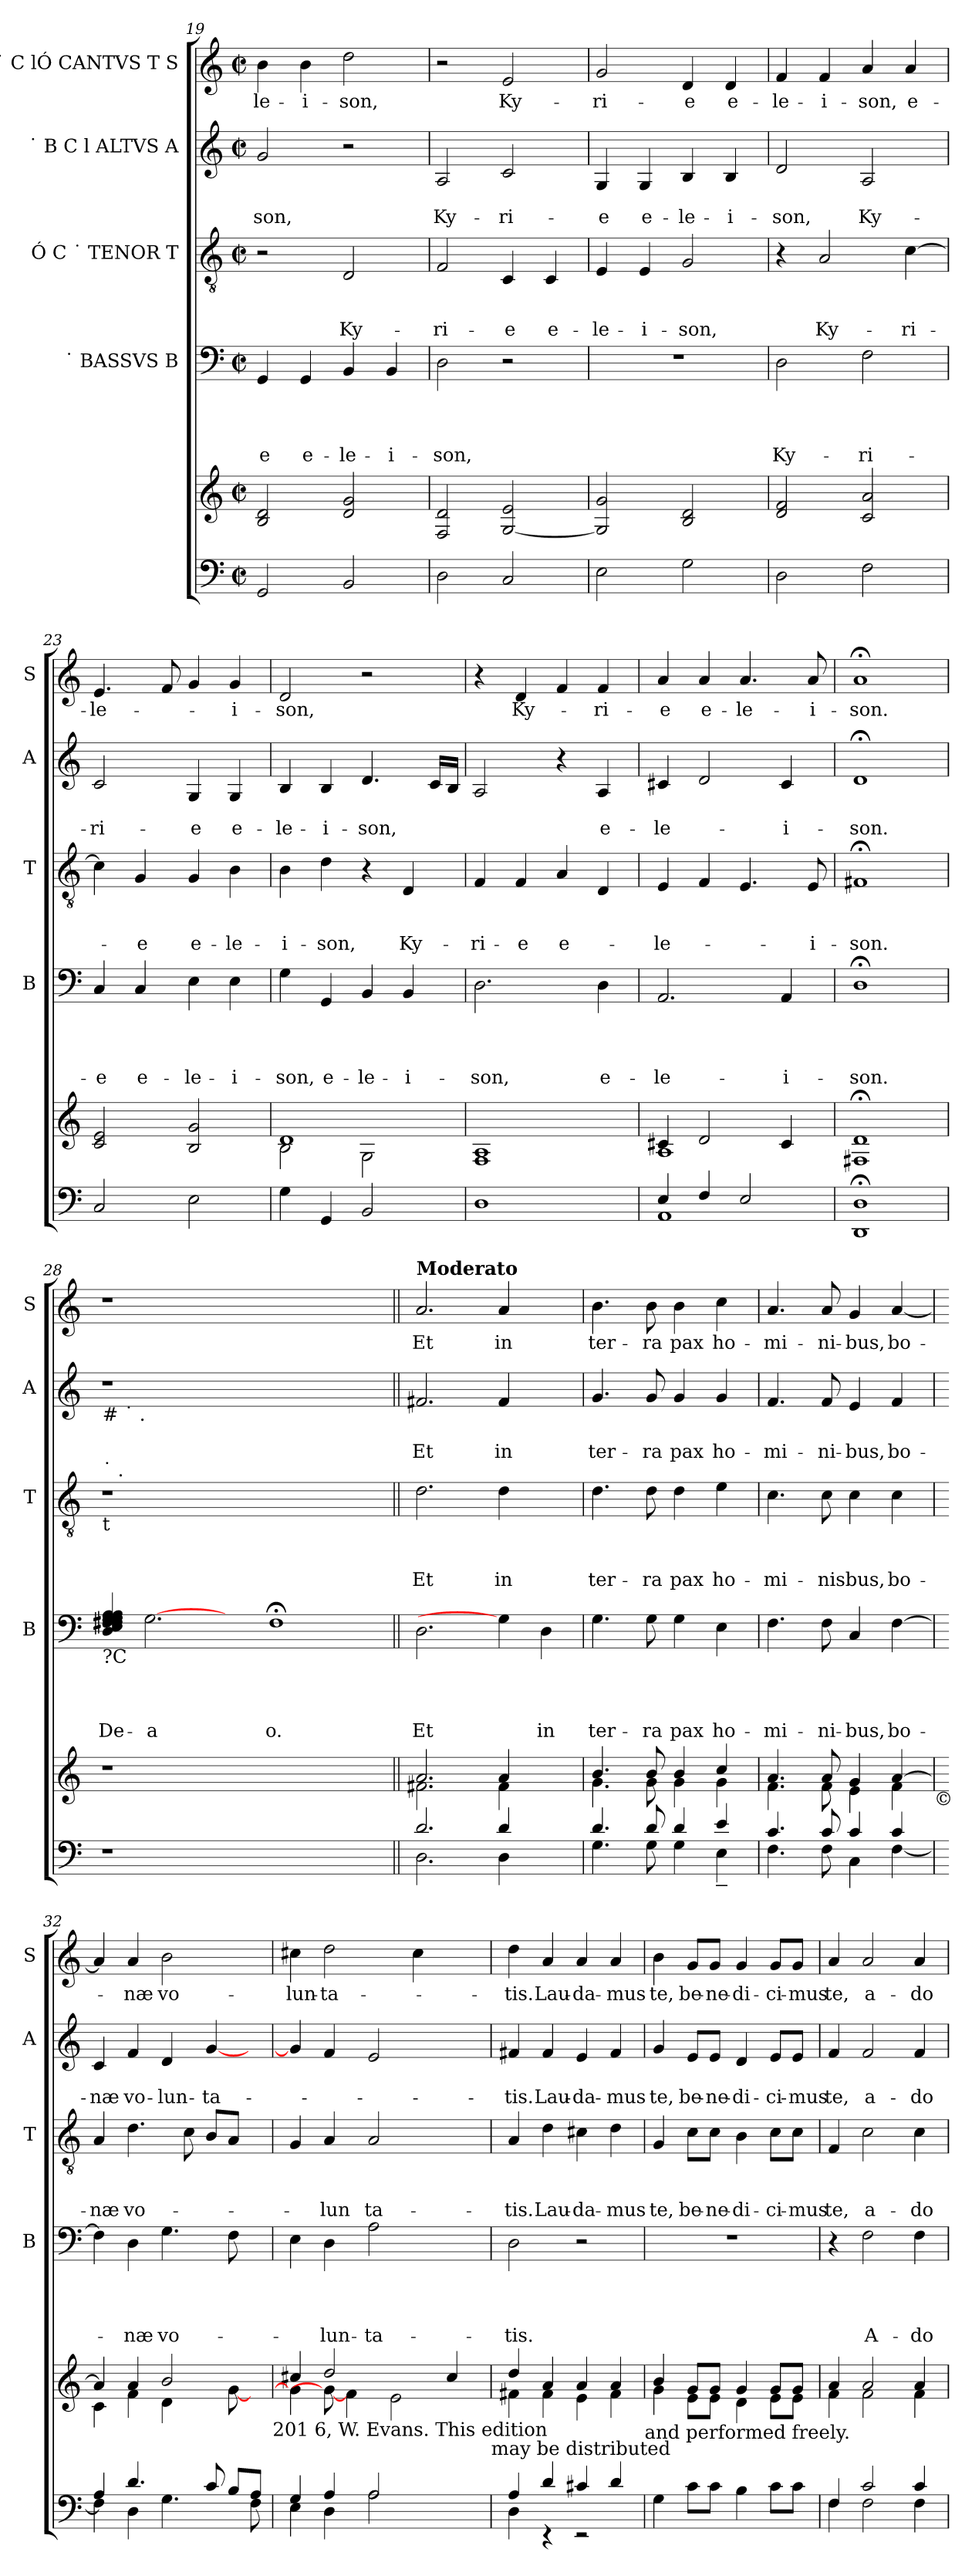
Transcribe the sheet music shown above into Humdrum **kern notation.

**kern	**kern	**kern	**text	**text	**text	**text	**kern	**text	**text	**text	**kern	**text	**text	**kern	**text
*part6	*part5	*part4	*part4	*part4	*part4	*part4	*part3	*part3	*part3	*part3	*part2	*part2	*part2	*part1	*part1
*staff6	*staff5	*staff4	*staff4	*staff4	*staff4	*staff4	*staff3	*staff3	*staff3	*staff3	*staff2	*staff2	*staff2	*staff1	*staff1
*	*	*I"˙ BASSVS B	*	*	*	*	*I"Ó C ˙ TENOR T	*	*	*	*I"˙ B C l ALTVS A	*	*	*I"˙ C lÓ CANTVS T S	*
*	*	*I'B	*	*	*	*	*I'T	*	*	*	*I'A	*	*	*I'S	*
!!LO:PB:g=z
*clefF4	*clefG2	*clefF4	*	*	*	*	*clefGv2	*	*	*	*clefG2	*	*	*clefG2	*
*k[]	*k[]	*k[]	*	*	*	*	*k[]	*	*	*	*k[]	*	*	*k[]	*
*C:	*C:	*C:	*	*	*	*	*C:	*	*	*	*C:	*	*	*C:	*
*M2/2	*M2/2	*M2/2	*	*	*	*	*M2/2	*	*	*	*M2/2	*	*	*M2/2	*
*met(c|)	*met(c|)	*met(c|)	*	*	*	*	*met(c|)	*	*	*	*met(c|)	*	*	*met(c|)	*
=19	=19	=19	=19	=19	=19	=19	=19	=19	=19	=19	=19	=19	=19	=19	=19
!	!	!	!	!	!	!LO:LY:b	!	!	!	!	!	!	!LO:LY:b	!	!LO:LY:b
2GG/	2B/ 2d/	4GG/	.	.	.	-e	2r	.	.	.	2g/	.	-son,	4b\	-le-
!	!	!	!	!	!	!LO:LY:b	!	!	!	!	!	!	!	!	!LO:LY:b
.	.	4GG/	.	.	.	e-	.	.	.	.	.	.	.	4b\	-i-
!	!	!	!	!	!	!LO:LY:b	!	!	!	!LO:LY:b	!	!	!	!	!LO:LY:b
2BB/	2d/ 2g/	4BB/	.	.	.	-le-	2D/	.	.	Ky-	2r	.	.	2dd\	-son,
!	!	!	!	!	!	!LO:LY:b	!	!	!	!	!	!	!	!	!
.	.	4BB/	.	.	.	-i-	.	.	.	.	.	.	.	.	.
=20	=20	=20	=20	=20	=20	=20	=20	=20	=20	=20	=20	=20	=20	=20	=20
!	!	!	!	!	!	!LO:LY:b	!	!	!	!LO:LY:b	!	!	!LO:LY:b	!	!
2D\	2F/ 2d/	2D\	.	.	.	-son,	2F/	.	.	-ri-	2A/	.	Ky-	2r	.
!	!	!	!	!	!	!	!	!	!	!LO:LY:b	!	!	!LO:LY:b	!	!LO:LY:b
2C/	[<2G/ 2e/	2r	.	.	.	.	4C/	.	.	-e	2c/	.	-ri-	2e/	Ky-
!	!	!	!	!	!	!	!	!	!	!LO:LY:b	!	!	!	!	!
.	.	.	.	.	.	.	4C/	.	.	e-	.	.	.	.	.
=21	=21	=21	=21	=21	=21	=21	=21	=21	=21	=21	=21	=21	=21	=21	=21
!	!	!	!	!	!	!	!	!	!	!LO:LY:b	!	!	!LO:LY:b	!	!LO:LY:b
2E\	2G/] 2g/	1r	.	.	.	.	4E/	.	.	-le-	4G/	.	-e	2g/	-ri-
!	!	!	!	!	!	!	!	!	!	!LO:LY:b	!	!	!LO:LY:b	!	!
.	.	.	.	.	.	.	4E/	.	.	-i-	4G/	.	e-	.	.
!	!	!	!	!	!	!	!	!	!	!LO:LY:b	!	!	!LO:LY:b	!	!LO:LY:b
2G\	2B/ 2d/	.	.	.	.	.	2G/	.	.	-son,	4B/	.	-le-	4d/	-e
!	!	!	!	!	!	!	!	!	!	!	!	!	!LO:LY:b	!	!LO:LY:b
.	.	.	.	.	.	.	.	.	.	.	4B/	.	-i-	4d/	e-
=22	=22	=22	=22	=22	=22	=22	=22	=22	=22	=22	=22	=22	=22	=22	=22
!	!	!	!	!	!	!LO:LY:b	!	!	!	!	!	!	!LO:LY:b	!	!LO:LY:b
2D\	2d/ 2f/	2D\	.	.	.	Ky-	4r	.	.	.	2d/	.	-son,	4f/	-le-
!	!	!	!	!	!	!	!	!	!	!LO:LY:b	!	!	!	!	!LO:LY:b
.	.	.	.	.	.	.	2A/	.	.	Ky-	.	.	.	4f/	-i-
!	!	!	!	!	!	!LO:LY:b	!	!	!	!	!	!	!LO:LY:b	!	!LO:LY:b
2F\	2c/ 2a/	2F\	.	.	.	-ri-	.	.	.	.	2A/	.	Ky-	4a/	-son,
!	!	!	!	!	!	!	!	!	!	!LO:LY:b	!	!	!	!	!LO:LY:b
.	.	.	.	.	.	.	[<4c\	.	.	-ri-	.	.	.	4a/	e-
!!LO:LB:g=z
=23	=23	=23	=23	=23	=23	=23	=23	=23	=23	=23	=23	=23	=23	=23	=23
!	!	!	!	!	!	!LO:LY:b	!	!	!	!	!	!	!LO:LY:b	!	!LO:LY:b
2C/	2c/ 2e/	4C/	.	.	.	-e	4c\]	.	.	.	2c/	.	-ri-	4.e/	-le-
!	!	!	!	!	!	!LO:LY:b	!	!	!	!LO:LY:b	!	!	!	!	!
.	.	4C/	.	.	.	e-	4G/	.	.	-e	.	.	.	.	.
.	.	.	.	.	.	.	.	.	.	.	.	.	.	8f/	.
!	!	!	!	!	!	!LO:LY:b	!	!	!	!LO:LY:b	!	!	!LO:LY:b	!	!
2E\	2B/ 2g/	4E\	.	.	.	-le-	4G/	.	.	e-	4G/	.	-e	4g/	.
!	!	!	!	!	!	!LO:LY:b	!	!	!	!LO:LY:b	!	!	!LO:LY:b	!	!LO:LY:b
.	.	4E\	.	.	.	-i-	4B\	.	.	-le-	4G/	.	e-	4g/	-i-
=24	=24	=24	=24	=24	=24	=24	=24	=24	=24	=24	=24	=24	=24	=24	=24
*	*^	*	*	*	*	*	*	*	*	*	*	*	*	*	*
!	!	!	!	!	!	!	!LO:LY:b	!	!	!	!LO:LY:b	!	!	!LO:LY:b	!	!LO:LY:b
4G\	1d	2B\	4G\	.	.	.	-son,	4B\	.	.	-i-	4B/	.	-le-	2d/	-son,
!	!	!	!	!	!	!	!LO:LY:b	!	!	!	!LO:LY:b	!	!	!LO:LY:b	!	!
4GG/	.	.	4GG/	.	.	.	e-	4d\	.	.	-son,	4B/	.	-i-	.	.
!	!	!	!	!	!	!	!LO:LY:b	!	!	!	!	!	!	!LO:LY:b	!	!
2BB/	.	2G\	4BB/	.	.	.	-le-	4r	.	.	.	4.d/	.	-son,	2r	.
!	!	!	!	!	!	!	!LO:LY:b	!	!	!	!LO:LY:b	!	!	!	!	!
.	.	.	4BB/	.	.	.	-i-	4D/	.	.	Ky-	.	.	.	.	.
.	.	.	.	.	.	.	.	.	.	.	.	16c/LL	.	.	.	.
.	.	.	.	.	.	.	.	.	.	.	.	16B/JJ	.	.	.	.
*	*v	*v	*	*	*	*	*	*	*	*	*	*	*	*	*	*
=25	=25	=25	=25	=25	=25	=25	=25	=25	=25	=25	=25	=25	=25	=25	=25
!	!	!	!	!	!	!LO:LY:b	!	!	!	!LO:LY:b	!	!	!	!	!
1D	1F 1A	2.D\	.	.	.	-son,	4F/	.	.	-ri-	2A/	.	.	4r	.
!	!	!	!	!	!	!	!	!	!	!LO:LY:b	!	!	!	!	!LO:LY:b
.	.	.	.	.	.	.	4F/	.	.	-e	.	.	.	4d/	Ky-
!	!	!	!	!	!	!	!	!	!	!LO:LY:b	!	!	!	!	!
.	.	.	.	.	.	.	4A/	.	.	e-	4r	.	.	4f/	.
!	!	!	!	!	!	!LO:LY:b	!	!	!	!	!	!	!LO:LY:b	!	!LO:LY:b
.	.	4D\	.	.	.	e-	4D/	.	.	.	4A/	.	e-	4f/	-ri-
=26	=26	=26	=26	=26	=26	=26	=26	=26	=26	=26	=26	=26	=26	=26	=26
*^	*^	*	*	*	*	*	*	*	*	*	*	*	*	*	*
!	!	!	!	!	!	!	!	!LO:LY:b	!	!	!	!LO:LY:b	!	!	!LO:LY:b	!	!LO:LY:b
4E/	1AA	4c#X/	1A	2.AA/	.	.	.	-le-	4E/	.	.	-le-	4c#X/	.	-le-	4a/	-e
!	!	!	!	!	!	!	!	!	!	!	!	!	!	!	!	!	!LO:LY:b
4F/	.	2d/	.	.	.	.	.	.	4F/	.	.	.	2d/	.	.	4a/	e-
!	!	!	!	!	!	!	!	!	!	!	!	!	!	!	!	!	!LO:LY:b
2E/	.	.	.	.	.	.	.	.	4.E/	.	.	.	.	.	.	4.a/	-le-
!	!	!	!	!	!	!	!	!LO:LY:b	!	!	!	!	!	!	!LO:LY:b	!	!
.	.	4c#/	.	4AA/	.	.	.	-i-	.	.	.	.	4c#/	.	-i-	.	.
!	!	!	!	!	!	!	!	!	!	!	!	!LO:LY:b	!	!	!	!	!LO:LY:b
.	.	.	.	.	.	.	.	.	8E/	.	.	-i-	.	.	.	8a/	-i-
*v	*v	*	*	*	*	*	*	*	*	*	*	*	*	*	*	*	*
*	*v	*v	*	*	*	*	*	*	*	*	*	*	*	*	*	*
=27	=27	=27	=27	=27	=27	=27	=27	=27	=27	=27	=27	=27	=27	=27	=27
!	!	!	!	!	!	!LO:LY:b	!	!	!	!LO:LY:b	!	!	!LO:LY:b	!	!LO:LY:b
1DD; 1D;	1F#X; 1d;	1D;<	.	.	.	-son.	1F#X;	.	.	-son.	1d;	.	-son.	1a;	-son.
!!LO:PB:g=z
=28!	=28!	=28!	=28!	=28!	=28!	=28!	=28!	=28!	=28!	=28!	=28!	=28!	=28!	=28!	=28!
!	!	!	!	!	!	!	!	!	!	!	!LO:TX:b:t=# ˙ .	!	!	!	!
!	!	!	!	!	!	!	!LO:TX:b:t=t	!	!	!	!	!	!	!	!
!	!	!	!	!	!	!	!LO:TX:t=˙ .	!	!	!	!	!	!	!	!
!	!	!LO:TX:b:t=?C	!	!	!	!	!	!	!	!	!	!	!	!	!
!	!	!	!	!	!	!LO:LY:b	!	!	!	!	!	!	!	!	!
1r	1r	4D/ 4E/ 4F#X/ 4F#/ 4F#/ 4G/ 4G/ 4G/ 4G/ 4A/ 4A/	.	.	.	De-	1r	.	.	.	1r	.	.	1r	.
!	!	!	!	!	!	!LO:LY:b	!	!	!	!	!	!	!	!	!
.	.	[2.G	.	.	.	-a	.	.	.	.	.	.	.	.	.
1ryy	1ryy	4ryy	.	.	.	.	1ryy	.	.	.	1ryy	.	.	1ryy	.
!	!	!	!	!	!	!LO:LY:b	!	!	!	!	!	!	!	!	!
.	.	1F#;<	.	.	.	o.	.	.	.	.	.	.	.	.	.
4ryy	4ryy	.	.	.	.	.	4ryy	.	.	.	4ryy	.	.	4ryy	.
=29||	=29||	=29||	=29||	=29||	=29||	=29||	=29||	=29||	=29||	=29||	=29||	=29||	=29||	=29||	=29||
*	*	*	*	*	*	*	*	*	*	*	*	*	*	*MM110	*
*^	*^	*	*	*	*	*	*	*	*	*	*	*	*	*	*
!	!	!	!	!	!	!	!	!	!	!	!	!	!	!	!	!LO:TX:a:B:t=Moderato	!
!	!	!	!	!	!	!	!	!LO:LY:b	!	!	!	!LO:LY:b	!	!	!LO:LY:b	!	!LO:LY:b
2.d/	2.D\	2.a/	2.f#X\	2.D\	.	.	.	Et	2.d\	.	.	Et	2.f#X/	.	Et	2.a/	Et
!	!	!	!	!	!	!	!	!	!	!	!	!LO:LY:b	!	!	!LO:LY:b	!	!LO:LY:b
4d/	4D\	4a/	4f#\	4G]	.	.	.	.	4d\	.	.	in	4f#/	.	in	4a/	in
!	!	!	!	!	!	!	!	!LO:LY:b	!	!	!	!	!	!	!	!	!
4ryy	4ryy	4ryy	4ryy	4D\	.	.	.	in	4ryy	.	.	.	4ryy	.	.	4ryy	.
=30	=30	=30	=30	=30	=30	=30	=30	=30	=30	=30	=30	=30	=30	=30	=30	=30	=30
!	!	!	!	!	!	!	!	!LO:LY:b	!	!	!	!LO:LY:b	!	!	!LO:LY:b	!	!LO:LY:b
4.d/	4.G\	4.b/	4.g\	4.G\	.	.	.	ter-	4.d\	.	.	ter-	4.g/	.	ter-	4.b\	ter-
!	!	!	!	!	!	!	!	!LO:LY:b	!	!	!	!LO:LY:b	!	!	!LO:LY:b	!	!LO:LY:b
8d/	8G\	8b/	8g\	8G\	.	.	.	-ra	8d\	.	.	-ra	8g/	.	-ra	8b\	-ra
!	!	!	!	!	!	!	!	!LO:LY:b	!	!	!	!LO:LY:b	!	!	!LO:LY:b	!	!LO:LY:b
4d/	4G\	4b/	4g\	4G\	.	.	.	pax	4d\	.	.	pax	4g/	.	pax	4b\	pax
!	!	!	!	!	!	!	!	!LO:LY:b	!	!	!	!LO:LY:b	!	!	!LO:LY:b	!	!LO:LY:b
4e/	4E~<\	4cc/	4g\	4E\	.	.	.	ho-	4e\	.	.	ho-	4g/	.	ho-	4cc\	ho-
!!LO:LB:g=z
=31	=31	=31	=31	=31	=31	=31	=31	=31	=31	=31	=31	=31	=31	=31	=31	=31	=31
!	!	!	!	!	!	!	!	!LO:LY:b	!	!	!	!LO:LY:b	!	!	!LO:LY:b	!	!LO:LY:b
4.c/	4.F\	4.a/	4.f\	4.F\	.	.	.	-mi-	4.c\	.	.	-mi-	4.f/	.	-mi-	4.a/	-mi-
!	!	!	!	!	!	!	!	!LO:LY:b	!	!	!	!LO:LY:b	!	!	!LO:LY:b	!	!LO:LY:b
8c/	8F\	8a/	8f\	8F\	.	.	.	-ni-	8c\	.	.	-nis	8f/	.	-ni-	8a/	-ni-
!	!	!	!	!	!	!	!	!LO:LY:b	!	!	!	!LO:LY:b	!	!	!LO:LY:b	!	!LO:LY:b
4c/	4C\	4g/	4e\	4C/	.	.	.	-bus,	4c\	.	.	bus,	4e/	.	-bus,	4g/	-bus,
!	!	!	!	!	!	!	!	!LO:LY:b	!	!	!	!LO:LY:b	!	!	!LO:LY:b	!	!LO:LY:b
4c/	[<4F\	[>4a/	4f\	[>4F\	.	.	.	bo-	4c\	.	.	bo-	4f/	.	bo-	[<4a/	bo-
!	!	!	!LO:TX:b:t=©	!	!	!	!	!	!	!	!	!	!	!	!	!	!
=32	=32	=32	=32	=32	=32	=32	=32	=32	=32	=32	=32	=32	=32	=32	=32	=32	=32
!	!	!	!	!	!	!	!	!	!	!	!	!LO:LY:b:rj	!	!	!LO:LY:b	!	!
4A/	4F\]	4a/]	4c\	4F\]	.	.	.	.	4A/	.	.	-næ	4c/	.	-næ	4a/]	.
!	!	!	!	!	!	!	!	!LO:LY:b:rj	!	!	!	!LO:LY:b	!	!	!LO:LY:b	!	!LO:LY:b:rj
4.d/	4D\	4a/	4f\	4D\	.	.	.	-næ	4.d\	.	.	vo-	4f/	.	vo-	4a/	-næ
!	!	!	!	!	!	!	!	!LO:LY:b	!	!	!	!	!	!	!LO:LY:b	!	!LO:LY:b
.	4.G\	2b/	4d\	4.G\	.	.	.	vo-	.	.	.	.	4d/	.	-lun-	2b\	vo-
8ryy	.	.	.	.	.	.	.	.	8c\	.	.	.	.	.	.	.	.
!	!	!	!	!	!	!	!	!	!	!	!	!	!	!	!LO:LY:b	!	!
8c/	.	.	8ryy	.	.	.	.	.	8B/L	.	.	.	[<4g/	.	-ta-	.	.
8B/L	8ryy	.	[<8g\	8F\	.	.	.	.	8A/J	.	.	.	.	.	.	.	.
8A/J	8F\	8ryy	8ryy	8ryy	.	.	.	.	8ryy	.	.	.	8ryy	.	.	8ryy	.
!	!	!	!LO:TX:b:t=201 6, W. Evans. This edition	!	!	!	!	!	!	!	!	!	!	!	!	!	!
=33	=33	=33	=33	=33	=33	=33	=33	=33	=33	=33	=33	=33	=33	=33	=33	=33	=33
!	!	!	!	!	!	!	!	!	!	!	!	!	!	!	!	!	!LO:LY:b
4G/	4E\	4cc#X/	4g\]	4E\	.	.	.	.	4G/	.	.	.	4g/]	.	.	4cc#X\	-lun-
!	!	!	!	!	!	!	!	!LO:LY:b	!	!	!	!LO:LY:b	!	!	!	!	!LO:LY:b
4A/	4D\	2dd/	8g\_	4D\	.	.	.	-lun-	4A/	.	.	-lun	4f/	.	.	2dd\	-ta-
.	.	.	4f\	.	.	.	.	.	.	.	.	.	.	.	.	.	.
!	!	!	!	!	!	!	!	!LO:LY:b	!	!	!	!LO:LY:b	!	!	!	!	!
2A/	2A\	.	.	2A\	.	.	.	-ta-	2A/	.	.	ta-	2e/	.	.	.	.
.	.	.	2e\	.	.	.	.	.	.	.	.	.	.	.	.	.	.
.	.	4ryy	.	.	.	.	.	.	.	.	.	.	.	.	.	4cc#\	.
4ryy	4ryy	4cc#/	.	4ryy	.	.	.	.	4ryy	.	.	.	4ryy	.	.	4ryy	.
.	.	.	8ryy	.	.	.	.	.	.	.	.	.	.	.	.	.	.
!	!	!	!LO:TX:b:t=may be distributed	!	!	!	!	!	!	!	!	!	!	!	!	!	!
=34	=34	=34	=34	=34	=34	=34	=34	=34	=34	=34	=34	=34	=34	=34	=34	=34	=34
!	!	!	!	!	!	!	!	!LO:LY:b	!	!	!	!LO:LY:b	!	!	!LO:LY:b	!	!LO:LY:b
4A/	4D\	4dd/	4f#X\	2D\	.	.	.	-tis.	4A/	.	.	-tis.	4f#X/	.	-tis.	4dd\	-tis.
!	!	!	!	!	!	!	!	!	!	!	!	!LO:LY:b	!	!	!LO:LY:b	!	!LO:LY:b
4d/	4rEE	4a/	4f#\	.	.	.	.	.	4d\	.	.	Lau-	4f#/	.	Lau-	4a/	Lau-
!	!	!	!	!	!	!	!	!	!	!	!	!LO:LY:b	!	!	!LO:LY:b	!	!LO:LY:b
4c#X/	2rEE	4a/	4e\	2r	.	.	.	.	4c#X\	.	.	-da-	4e/	.	-da-	4a/	-da-
!	!	!	!	!	!	!	!	!	!	!	!	!LO:LY:b	!	!	!LO:LY:b	!	!LO:LY:b
4d/	.	4a/	4f#\	.	.	.	.	.	4d\	.	.	-mus	4f#/	.	-mus	4a/	-mus
*v	*v	*	*	*	*	*	*	*	*	*	*	*	*	*	*	*	*
!	!	!LO:TX:b:t=and performed freely.	!	!	!	!	!	!	!	!	!	!	!	!	!	!
=35	=35	=35	=35	=35	=35	=35	=35	=35	=35	=35	=35	=35	=35	=35	=35	=35
!	!	!	!	!	!	!	!	!	!	!	!LO:LY:b	!	!	!LO:LY:b	!	!LO:LY:b
4G\	4b/	4g\	1r	.	.	.	.	4G/	.	.	te,	4g/	.	te,	4b\	te,
!	!	!	!	!	!	!	!	!	!	!	!LO:LY:b	!	!	!LO:LY:b	!	!LO:LY:b
8c\L	8g/L	8e\L	.	.	.	.	.	8c\L	.	.	be-	8e/L	.	be-	8g/L	be-
!	!	!	!	!	!	!	!	!	!	!	!LO:LY:b	!	!	!LO:LY:b	!	!LO:LY:b
8c\J	8g/J	8e\J	.	.	.	.	.	8c\J	.	.	-ne-	8e/J	.	-ne-	8g/J	-ne-
!	!	!	!	!	!	!	!	!	!	!	!LO:LY:b	!	!	!LO:LY:b	!	!LO:LY:b
4B\	4g/	4d\	.	.	.	.	.	4B\	.	.	-di-	4d/	.	-di-	4g/	-di-
!	!	!	!	!	!	!	!	!	!	!	!LO:LY:b	!	!	!LO:LY:b	!	!LO:LY:b
8c\L	8g/L	8e\L	.	.	.	.	.	8c\L	.	.	-ci-	8e/L	.	-ci-	8g/L	-ci-
!	!	!	!	!	!	!	!	!	!	!	!LO:LY:b	!	!	!LO:LY:b	!	!LO:LY:b
8c\J	8g/J	8e\J	.	.	.	.	.	8c\J	.	.	-mus	8e/J	.	-mus	8g/J	-mus
!!LO:PB:g=z
=36	=36	=36	=36	=36	=36	=36	=36	=36	=36	=36	=36	=36	=36	=36	=36	=36
*^	*	*	*	*	*	*	*	*	*	*	*	*	*	*	*	*
!	!	!	!	!	!	!	!	!	!	!	!	!LO:LY:b	!	!	!LO:LY:b	!	!LO:LY:b
4F/	4F\	4a/	4f\	4r	.	.	.	.	4F/	.	.	te,	4f/	.	te,	4a/	te,
!	!	!	!	!	!	!	!	!LO:LY:b	!	!	!	!LO:LY:b	!	!	!LO:LY:b	!	!LO:LY:b
2c/	2F\	2a/	2f\	2F\	.	.	.	A-	2c\	.	.	a-	2f/	.	a-	2a/	a-
!	!	!	!	!	!	!	!	!LO:LY:b	!	!	!	!LO:LY:b	!	!	!LO:LY:b	!	!LO:LY:b
4c/	4F\	4a/	4f\	4F\	.	.	.	-do-	4c\	.	.	-do-	4f/	.	-do-	4a/	-do-
*v	*v	*	*	*	*	*	*	*	*	*	*	*	*	*	*	*	*
*	*v	*v	*	*	*	*	*	*	*	*	*	*	*	*	*	*
=	=	=	=	=	=	=	=	=	=	=	=	=	=	=	=
*-	*-	*-	*-	*-	*-	*-	*-	*-	*-	*-	*-	*-	*-	*-	*-
